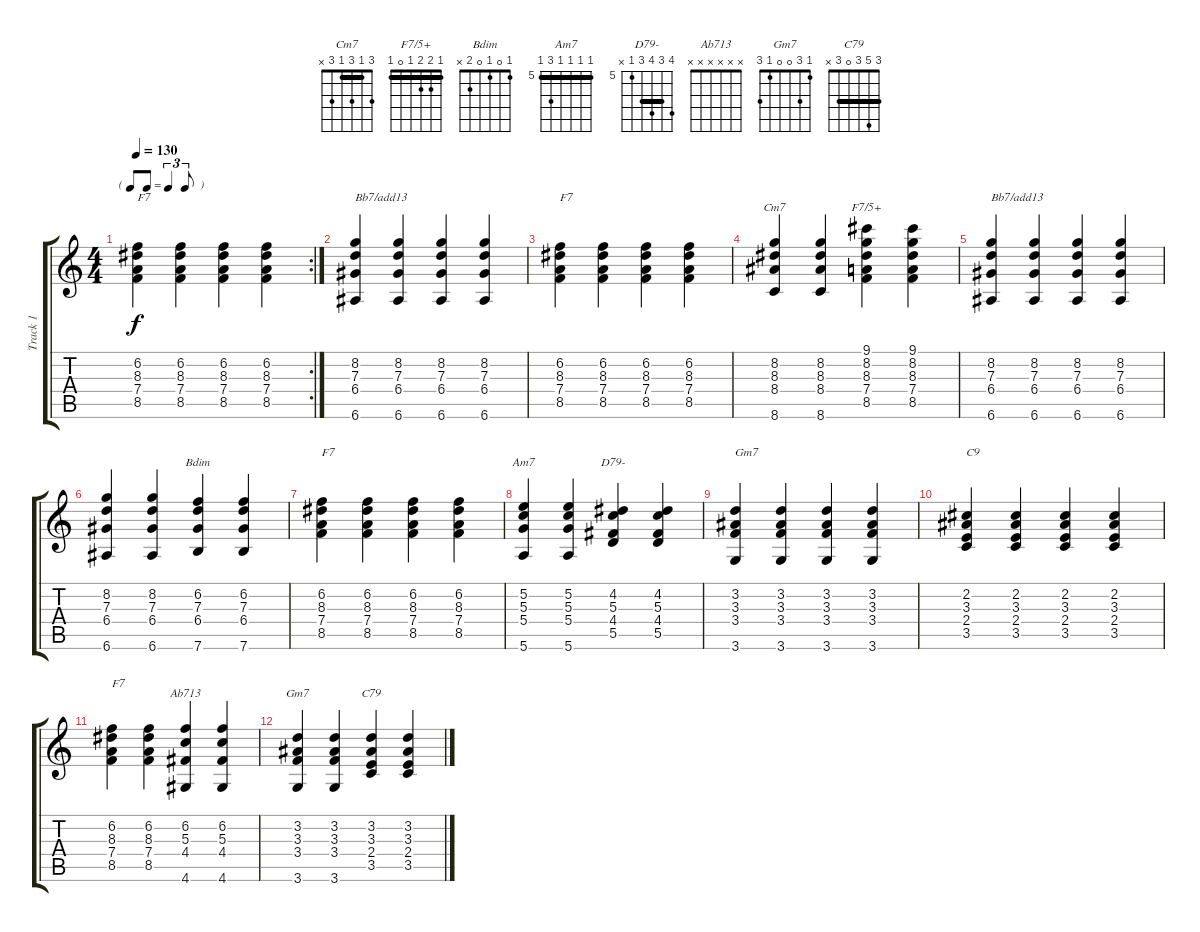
\track ("Track 1" "Track 1") {instrument acousticguitarsteel}
\staff {score tabs}
\tuning (E4 B3 G3 D3 A2 E2) {hide}
\chord ("Cm7" 3 1 3 1 3 x) {barre 1}
\chord ("F7/5+" 1 2 2 1 0 1) {barre 1}
\chord ("Bdim" 1 0 1 0 2 x)
\chord ("Am7" 5 5 5 5 7 5) {firstfret 5 barre 5}
\chord ("D79-" 8 7 8 7 5 x) {firstfret 5 barre 7}
\chord ("Ab713" x x x x x x)
\chord ("Gm7" 1 3 0 0 1 3)
\chord ("C79" 3 5 3 0 3 x) {barre 3}
\rc 2
\ts (4 4)
\tf triplet8th
\tempo 130
\clef g2
\ks c
(6.2 8.3 7.4 8.5).4{txt "F7" dy f} (6.2 8.3 7.4 8.5).4 (6.2 8.3 7.4 8.5).4 (6.2 8.3 7.4 8.5).4 |
(8.2 7.3 6.4 6.6).4{txt "Bb7/add13"} (8.2 7.3 6.4 6.6).4 (8.2 7.3 6.4 6.6).4 (8.2 7.3 6.4 6.6).4 |
(6.2 8.3 7.4 8.5).4{txt "F7"} (6.2 8.3 7.4 8.5).4 (6.2 8.3 7.4 8.5).4 (6.2 8.3 7.4 8.5).4 |
(8.2 8.3 8.4 8.6).4{ch "Cm7"} (8.2 8.3 8.4 8.6).4 (9.1 8.2 8.3 7.4 8.5).4{ch "F7/5+"} (9.1 8.2 8.3 7.4 8.5).4 |
(8.2 7.3 6.4 6.6).4{txt "Bb7/add13"} (8.2 7.3 6.4 6.6).4 (8.2 7.3 6.4 6.6).4 (8.2 7.3 6.4 6.6).4 |
(8.2 7.3 6.4 6.6).4 (8.2 7.3 6.4 6.6).4 (6.2 7.3 6.4 7.6).4{ch "Bdim"} (6.2 7.3 6.4 7.6).4 |
(6.2 8.3 7.4 8.5).4{txt "F7"} (6.2 8.3 7.4 8.5).4 (6.2 8.3 7.4 8.5).4 (6.2 8.3 7.4 8.5).4 |
(5.2 5.3 5.4 5.6).4{ch "Am7"} (5.2 5.3 5.4 5.6).4 (4.2 5.3 4.4 5.5).4{ch "D79-"} (4.2 5.3 4.4 5.5).4 |
(3.2 3.3 3.4 3.6).4{txt "Gm7"} (3.2 3.3 3.4 3.6).4 (3.2 3.3 3.4 3.6).4 (3.2 3.3 3.4 3.6).4 |
(2.2 3.3 2.4 3.5).4{txt "C9"} (2.2 3.3 2.4 3.5).4 (2.2 3.3 2.4 3.5).4 (2.2 3.3 2.4 3.5).4 |
(6.2 8.3 7.4 8.5).4{txt "F7"} (6.2 8.3 7.4 8.5).4 (6.2 5.3 4.4 4.6).4{ch "Ab713"} (6.2 5.3 4.4 4.6).4 |
(3.2 3.3 3.4 3.6).4{ch "Gm7"} (3.2 3.3 3.4 3.6).4 (3.2 3.3 2.4 3.5).4{ch "C79"} (3.2 3.3 2.4 3.5).4
